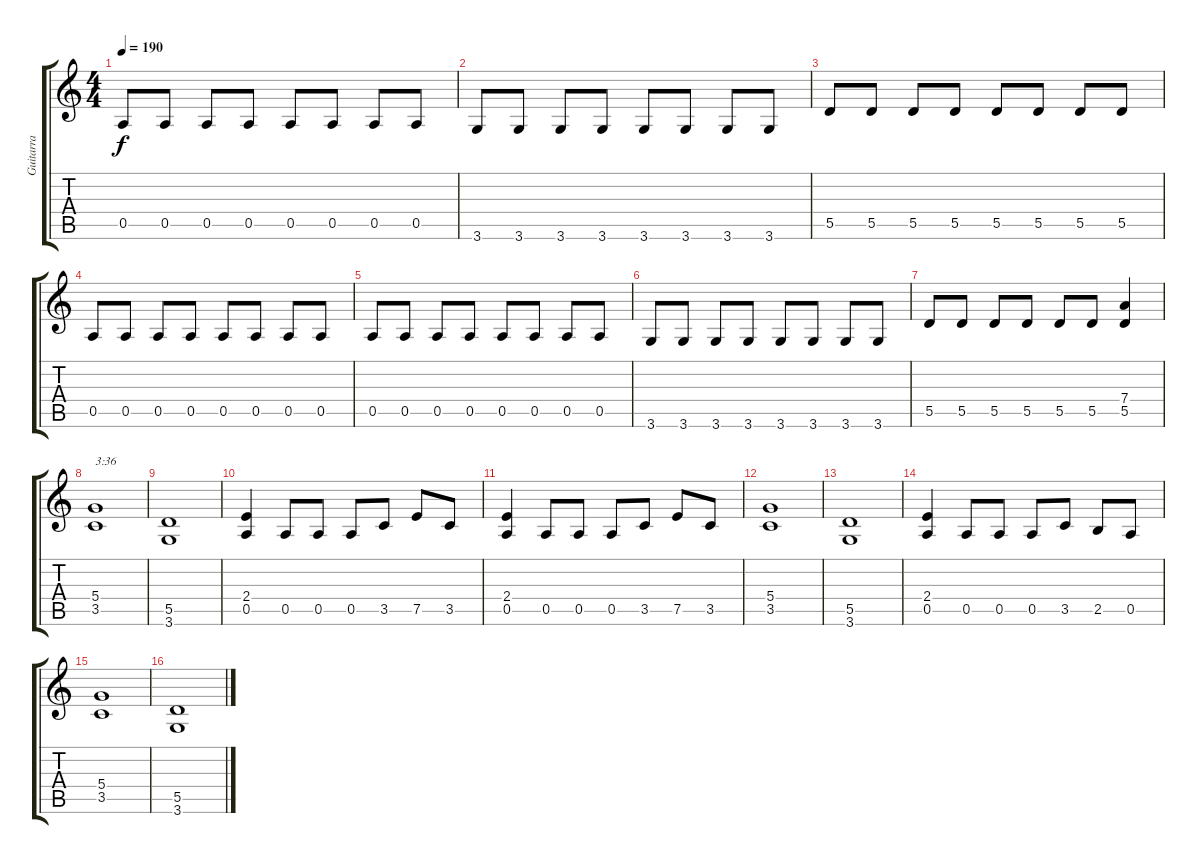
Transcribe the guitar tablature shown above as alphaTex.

\track ("Guitarra" "Guitarra") {instrument distortionguitar}
\staff {score tabs}
\tuning (E4 B3 G3 D3 A2 E2) {hide}
\ts (4 4)
\tempo 190
\clef g2
\ks c
0.5.8{dy f} 0.5.8 0.5.8 0.5.8 0.5.8 0.5.8 0.5.8 0.5.8 |
3.6.8 3.6.8 3.6.8 3.6.8 3.6.8 3.6.8 3.6.8 3.6.8 |
5.5.8 5.5.8 5.5.8 5.5.8 5.5.8 5.5.8 5.5.8 5.5.8 |
0.5.8 0.5.8 0.5.8 0.5.8 0.5.8 0.5.8 0.5.8 0.5.8 |
0.5.8 0.5.8 0.5.8 0.5.8 0.5.8 0.5.8 0.5.8 0.5.8 |
3.6.8 3.6.8 3.6.8 3.6.8 3.6.8 3.6.8 3.6.8 3.6.8 |
5.5.8 5.5.8 5.5.8 5.5.8 5.5.8 5.5.8 (7.4 5.5).4 |
(5.4 3.5).1{txt "3:36"} |
(5.5 3.6).1 |
(2.4 0.5).4 0.5.8 0.5.8 0.5.8 3.5.8 7.5.8 3.5.8 |
(2.4 0.5).4 0.5.8 0.5.8 0.5.8 3.5.8 7.5.8 3.5.8 |
(5.4 3.5).1 |
(5.5 3.6).1 |
(2.4 0.5).4 0.5.8 0.5.8 0.5.8 3.5.8 2.5.8 0.5.8 |
(5.4 3.5).1 |
(5.5 3.6).1
